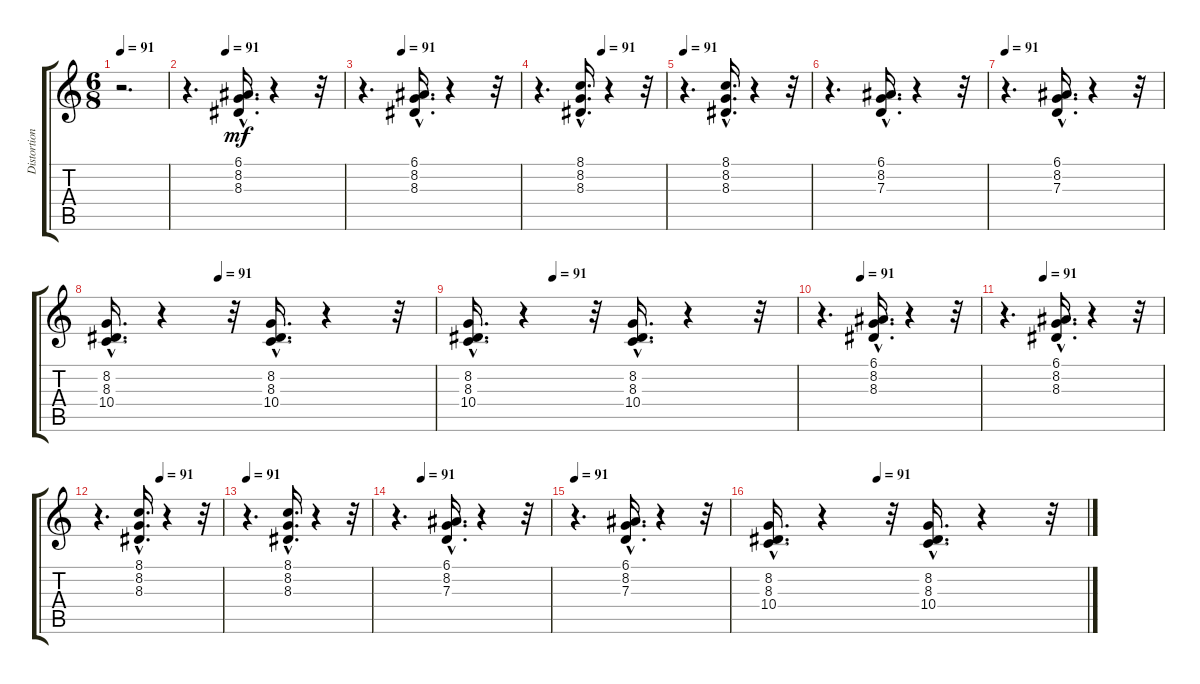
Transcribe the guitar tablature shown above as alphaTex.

\track ("Distortion" "Distortion") {instrument seashore}
\staff {score tabs}
\tuning (E4 B3 G3 D3 A2 E2) {hide}
\ts (6 8)
\tempo 91
\clef g2
\ks c
r.2{d dy mf} |
\tempo (91 0.25)
r.4{d} (6.1{hac} 8.2{hac} 8.3{hac}).16{d} r.4 r.32 |
\tempo (91 0.25)
r.4{d} (6.1{hac} 8.2{hac} 8.3{hac}).16{d} r.4 r.32 |
\tempo (91 0.5)
r.4{d} (8.1{hac} 8.2{hac} 8.3{hac}).16{d} r.4 r.32 |
\tempo 91
r.4{d} (8.1{hac} 8.2{hac} 8.3{hac}).16{d} r.4 r.32 |
r.4{d} (6.1{hac} 8.2{hac} 7.3{hac}).16{d} r.4 r.32 |
\tempo 91
r.4{d} (6.1{hac} 8.2{hac} 7.3{hac}).16{d} r.4 r.32 |
\tempo (91 0.3333333333333333)
(8.2{hac} 8.3{hac} 10.4{hac}).16{d} r.4 r.32 (8.2{hac} 8.3{hac} 10.4{hac}).16{d} r.4 r.32 |
\tempo (91 0.25)
(8.2{hac} 8.3{hac} 10.4{hac}).16{d} r.4 r.32 (8.2{hac} 8.3{hac} 10.4{hac}).16{d} r.4 r.32 |
\tempo (91 0.25)
r.4{d} (6.1{hac} 8.2{hac} 8.3{hac}).16{d} r.4 r.32 |
\tempo (91 0.25)
r.4{d} (6.1{hac} 8.2{hac} 8.3{hac}).16{d} r.4 r.32 |
\tempo (91 0.5)
r.4{d} (8.1{hac} 8.2{hac} 8.3{hac}).16{d} r.4 r.32 |
\tempo 91
r.4{d} (8.1{hac} 8.2{hac} 8.3{hac}).16{d} r.4 r.32 |
\tempo (91 0.16666666666666666)
r.4{d} (6.1{hac} 8.2{hac} 7.3{hac}).16{d} r.4 r.32 |
\tempo 91
r.4{d} (6.1{hac} 8.2{hac} 7.3{hac}).16{d} r.4 r.32 |
\tempo (91 0.3333333333333333)
(8.2{hac} 8.3{hac} 10.4{hac}).16{d} r.4 r.32 (8.2{hac} 8.3{hac} 10.4{hac}).16{d} r.4 r.32
